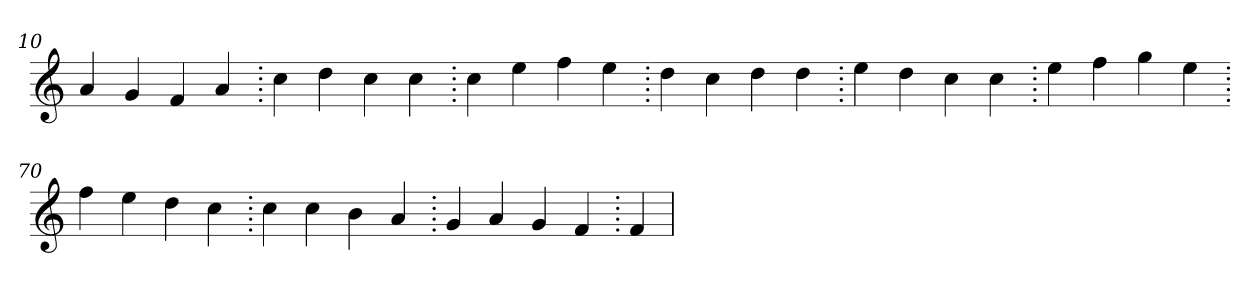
**kern
*part1
*staff1
*clefG2
=10.
4a
4g
4f
4a
=20.
4cc
4dd
4cc
4cc
=30.
4cc
4ee
4ff
4ee
=40.
4dd
4cc
4dd
4dd
=50.
4ee
4dd
4cc
4cc
=60.
4ee
4ff
4gg
4ee
=70.
4ff
4ee
4dd
4cc
=80.
4cc
4cc
4b
4a
=90.
4g
4a
4g
4f
=100.
4f
=
*-
